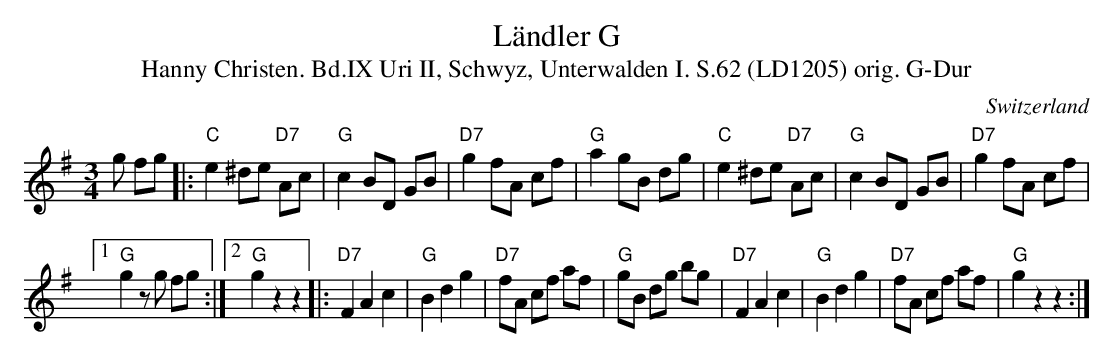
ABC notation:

X:1
T: L\"andler G
T:Hanny Christen. Bd.IX Uri II, Schwyz, Unterwalden I. S.62 (LD1205) orig. G-Dur
M:3/4
L:1/8
O:Switzerland
K:G major
g fg |: "C"e2 ^de "D7"Ac | "G"c2 BD GB | "D7"g2 fA cf | "G"a2gB dg | "C"e2 ^de "D7"Ac | "G"c2 BD GB | "D7"g2 fA cf |1
"G"g2 zg fg :|2 "G"g2 z2z2 |: "D7"F2A2c2 | "G"B2d2g2 | "D7"fA cf af | "G"gB dg bg | "D7"F2A2c2 | "G"B2d2g2 | "D7"fA cf af | "G"g2z2z2 :|
